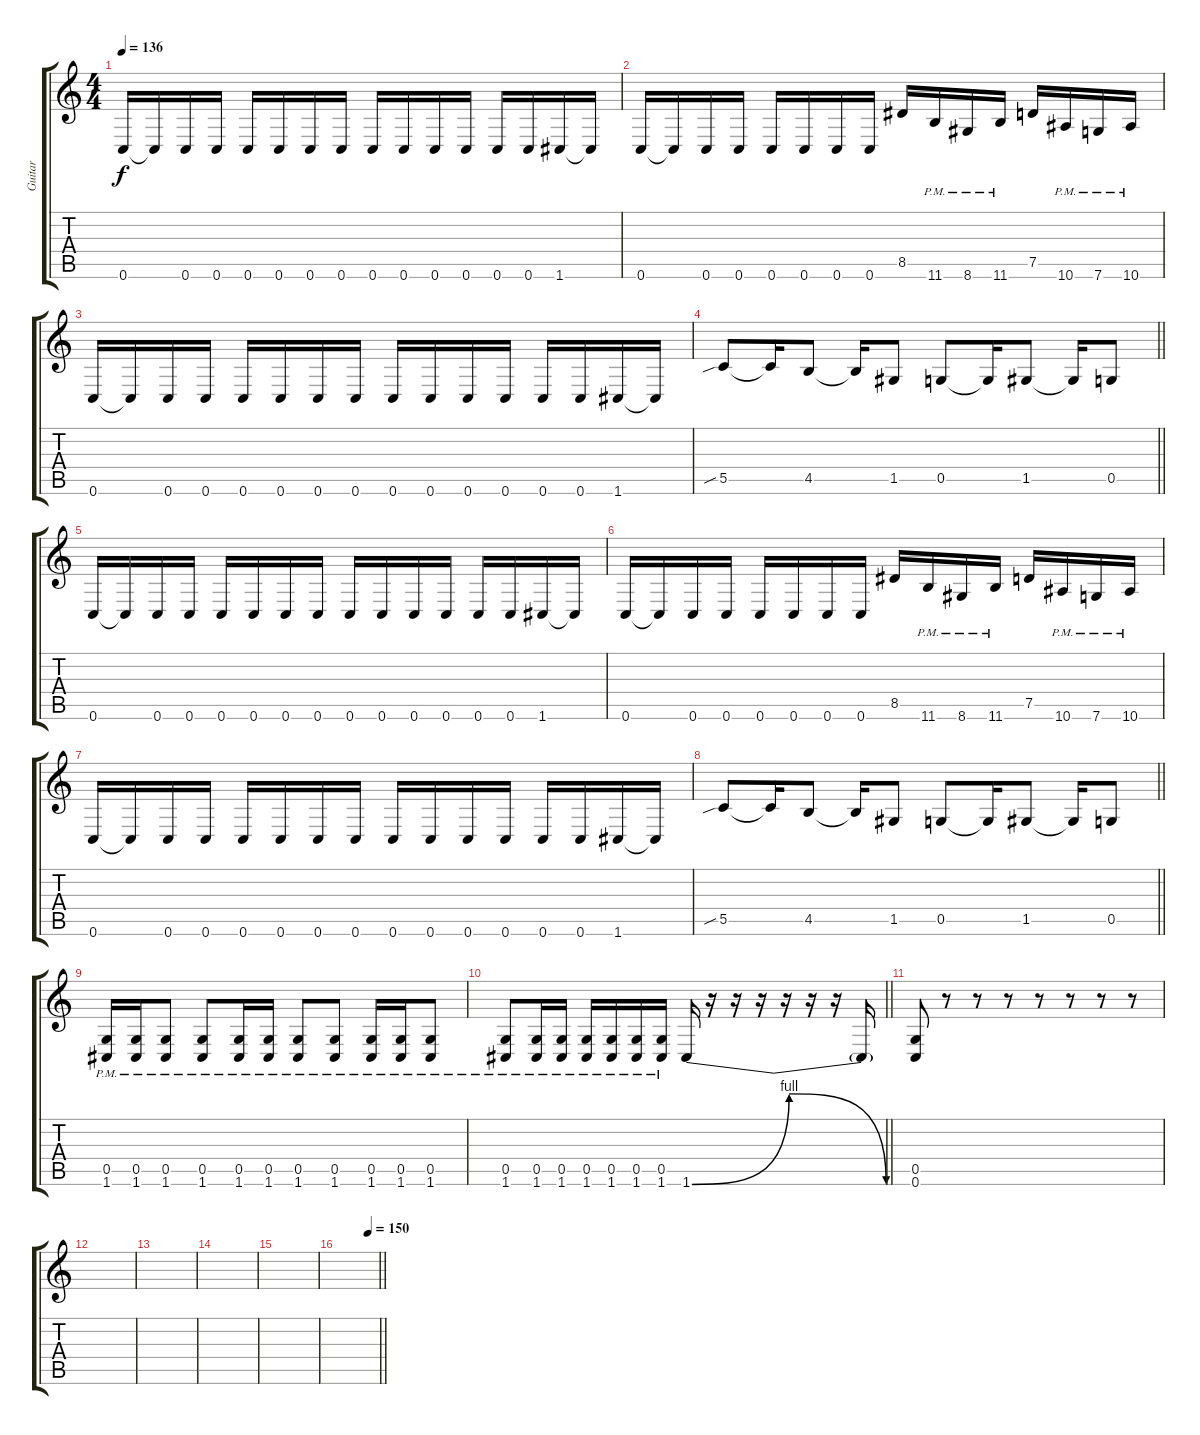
\track ("Guitar" "Guitar") {instrument distortionguitar}
\staff {score tabs}
\tuning (D4 A3 F3 C3 G2 C2) {hide}
\ts (4 4)
\section ("" "")
\tempo 136
\clef g2
\ks c
0.6.16{dy f} 0.6{t}.16 0.6.16 0.6.16 0.6.16 0.6.16 0.6.16 0.6.16 0.6.16 0.6.16 0.6.16 0.6.16 0.6.16 0.6.16 1.6.16 1.6{t}.16 |
0.6.16 0.6{t}.16 0.6.16 0.6.16 0.6.16 0.6.16 0.6.16 0.6.16 8.5.16 11.6{pm}.16 8.6{pm}.16 11.6{pm}.16 7.5.16 10.6{pm}.16 7.6{pm}.16 10.6{pm}.16 |
0.6.16 0.6{t}.16 0.6.16 0.6.16 0.6.16 0.6.16 0.6.16 0.6.16 0.6.16 0.6.16 0.6.16 0.6.16 0.6.16 0.6.16 1.6.16 1.6{t}.16 |
\barLineRight lightlight
5.5{sib}.8 5.5{t}.16 4.5.8 4.5{t}.16 1.5.8 0.5.8 0.5{t}.16 1.5.8 1.5{t}.16 0.5.8 |
0.6.16 0.6{t}.16 0.6.16 0.6.16 0.6.16 0.6.16 0.6.16 0.6.16 0.6.16 0.6.16 0.6.16 0.6.16 0.6.16 0.6.16 1.6.16 1.6{t}.16 |
0.6.16 0.6{t}.16 0.6.16 0.6.16 0.6.16 0.6.16 0.6.16 0.6.16 8.5.16 11.6{pm}.16 8.6{pm}.16 11.6{pm}.16 7.5.16 10.6{pm}.16 7.6{pm}.16 10.6{pm}.16 |
0.6.16 0.6{t}.16 0.6.16 0.6.16 0.6.16 0.6.16 0.6.16 0.6.16 0.6.16 0.6.16 0.6.16 0.6.16 0.6.16 0.6.16 1.6.16 1.6{t}.16 |
\barLineRight lightlight
5.5{sib}.8 5.5{t}.16 4.5.8 4.5{t}.16 1.5.8 0.5.8 0.5{t}.16 1.5.8 1.5{t}.16 0.5.8 |
\section ("" "")
(0.5{pm} 1.6{pm}).16 (0.5{pm} 1.6{pm}).16 (0.5{pm} 1.6{pm}).8 (0.5{pm} 1.6{pm}).8 (0.5{pm} 1.6{pm}).16 (0.5{pm} 1.6{pm}).16 (0.5{pm} 1.6{pm}).8 (0.5{pm} 1.6{pm}).8 (0.5{pm} 1.6{pm}).16 (0.5{pm} 1.6{pm}).16 (0.5{pm} 1.6{pm}).8 |
\barLineRight lightlight
(0.5{pm} 1.6{pm}).8 (0.5{pm} 1.6{pm}).16 (0.5{pm} 1.6{pm}).16 (0.5{pm} 1.6{pm}).16 (0.5{pm} 1.6{pm}).16 (0.5{pm} 1.6{pm}).16 (0.5{pm} 1.6{pm}).16 1.6{be (bendrelease 0 0 15 4 40 4 60 0)}.16 r.16 r.16 r.16 r.16 r.16 r.16 1.6{t}.16 |
(0.5 0.6).8 r.8 r.8 r.8 r.8 r.8 r.8 r.8 |
|
|
|
|
\tempo (150 0.75)
\barLineRight lightlight
